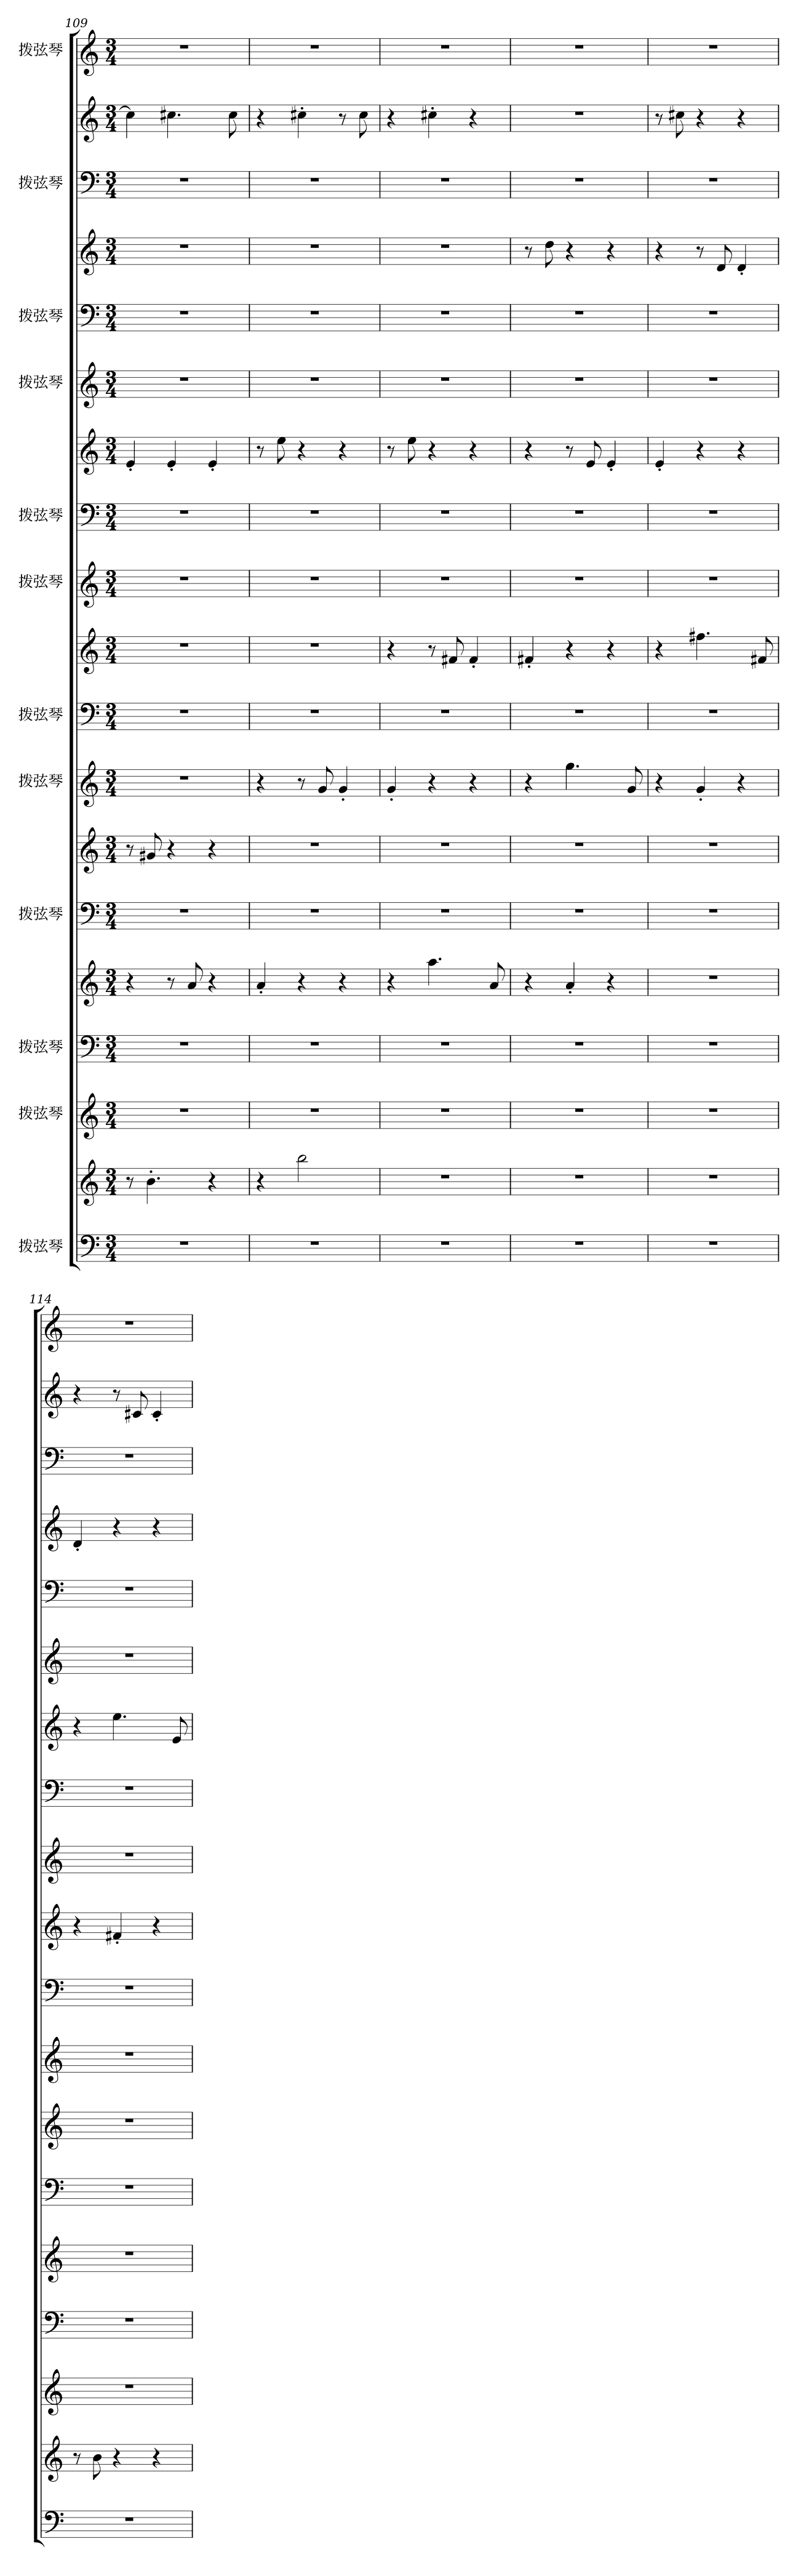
**kern	**kern	**kern	**kern	**kern	**kern	**kern	**kern	**kern	**kern	**kern	**kern	**kern	**kern	**kern	**kern	**kern	**kern	**kern
*part12	*part12	*part11	*part10	*part10	*part9	*part9	*part8	*part7	*part7	*part6	*part5	*part5	*part4	*part3	*part3	*part2	*part2	*part1
*staff19	*staff18	*staff17	*staff16	*staff15	*staff14	*staff13	*staff12	*staff11	*staff10	*staff9	*staff8	*staff7	*staff6	*staff5	*staff4	*staff3	*staff2	*staff1
*I"拨弦琴	*	*I"拨弦琴	*I"拨弦琴	*	*I"拨弦琴	*	*I"拨弦琴	*I"拨弦琴	*	*I"拨弦琴	*I"拨弦琴	*	*I"拨弦琴	*I"拨弦琴	*	*I"拨弦琴	*	*I"拨弦琴
*clefF4	*clefG2	*clefG2	*clefF4	*clefG2	*clefF4	*clefG2	*clefG2	*clefF4	*clefG2	*clefG2	*clefF4	*clefG2	*clefG2	*clefF4	*clefG2	*clefF4	*clefG2	*clefG2
*k[]	*k[]	*k[]	*k[]	*k[]	*k[]	*k[]	*k[]	*k[]	*k[]	*k[]	*k[]	*k[]	*k[]	*k[]	*k[]	*k[]	*k[]	*k[]
*M3/4	*M3/4	*M3/4	*M3/4	*M3/4	*M3/4	*M3/4	*M3/4	*M3/4	*M3/4	*M3/4	*M3/4	*M3/4	*M3/4	*M3/4	*M3/4	*M3/4	*M3/4	*M3/4
=109	=109	=109	=109	=109	=109	=109	=109	=109	=109	=109	=109	=109	=109	=109	=109	=109	=109	=109
2.r	8r	2.r	2.r	4r	2.r	8r	2.r	2.r	2.r	2.r	2.r	4e'/	2.r	2.r	2.r	2.r	4cc#\]	2.r
.	4.b'\	.	.	.	.	8g#X/	.	.	.	.	.	.	.	.	.	.	.	.
.	.	.	.	8r	.	4r	.	.	.	.	.	4e'/	.	.	.	.	4.cc#X\	.
.	.	.	.	8a/	.	.	.	.	.	.	.	.	.	.	.	.	.	.
.	4r	.	.	4r	.	4r	.	.	.	.	.	4e'/	.	.	.	.	.	.
.	.	.	.	.	.	.	.	.	.	.	.	.	.	.	.	.	8cc#\	.
=110	=110	=110	=110	=110	=110	=110	=110	=110	=110	=110	=110	=110	=110	=110	=110	=110	=110	=110
2.r	4r	2.r	2.r	4a'/	2.r	2.r	4r	2.r	2.r	2.r	2.r	8r	2.r	2.r	2.r	2.r	4r	2.r
.	.	.	.	.	.	.	.	.	.	.	.	8ee\	.	.	.	.	.	.
.	2bb\	.	.	4r	.	.	8r	.	.	.	.	4r	.	.	.	.	4cc#X'\	.
.	.	.	.	.	.	.	8g/	.	.	.	.	.	.	.	.	.	.	.
.	.	.	.	4r	.	.	4g'/	.	.	.	.	4r	.	.	.	.	8r	.
.	.	.	.	.	.	.	.	.	.	.	.	.	.	.	.	.	8cc#\	.
!!LO:PB:g=z
=111	=111	=111	=111	=111	=111	=111	=111	=111	=111	=111	=111	=111	=111	=111	=111	=111	=111	=111
2.r	2.r	2.r	2.r	4r	2.r	2.r	4g'/	2.r	4r	2.r	2.r	8r	2.r	2.r	2.r	2.r	4r	2.r
.	.	.	.	.	.	.	.	.	.	.	.	8ee\	.	.	.	.	.	.
.	.	.	.	4.aa\	.	.	4r	.	8r	.	.	4r	.	.	.	.	4cc#X'\	.
.	.	.	.	.	.	.	.	.	8f#X/	.	.	.	.	.	.	.	.	.
.	.	.	.	.	.	.	4r	.	4f#'/	.	.	4r	.	.	.	.	4r	.
.	.	.	.	8a/	.	.	.	.	.	.	.	.	.	.	.	.	.	.
=112	=112	=112	=112	=112	=112	=112	=112	=112	=112	=112	=112	=112	=112	=112	=112	=112	=112	=112
2.r	2.r	2.r	2.r	4r	2.r	2.r	4r	2.r	4f#X'/	2.r	2.r	4r	2.r	2.r	8r	2.r	2.r	2.r
.	.	.	.	.	.	.	.	.	.	.	.	.	.	.	8dd\	.	.	.
.	.	.	.	4a'/	.	.	4.gg\	.	4r	.	.	8r	.	.	4r	.	.	.
.	.	.	.	.	.	.	.	.	.	.	.	8e/	.	.	.	.	.	.
.	.	.	.	4r	.	.	.	.	4r	.	.	4e'/	.	.	4r	.	.	.
.	.	.	.	.	.	.	8g/	.	.	.	.	.	.	.	.	.	.	.
=113	=113	=113	=113	=113	=113	=113	=113	=113	=113	=113	=113	=113	=113	=113	=113	=113	=113	=113
2.r	2.r	2.r	2.r	2.r	2.r	2.r	4r	2.r	4r	2.r	2.r	4e'/	2.r	2.r	4r	2.r	8r	2.r
.	.	.	.	.	.	.	.	.	.	.	.	.	.	.	.	.	8cc#X\	.
.	.	.	.	.	.	.	4g'/	.	4.ff#X\	.	.	4r	.	.	8r	.	4r	.
.	.	.	.	.	.	.	.	.	.	.	.	.	.	.	8d/	.	.	.
.	.	.	.	.	.	.	4r	.	.	.	.	4r	.	.	4d'/	.	4r	.
.	.	.	.	.	.	.	.	.	8f#X/	.	.	.	.	.	.	.	.	.
=114	=114	=114	=114	=114	=114	=114	=114	=114	=114	=114	=114	=114	=114	=114	=114	=114	=114	=114
2.r	8r	2.r	2.r	2.r	2.r	2.r	2.r	2.r	4r	2.r	2.r	4r	2.r	2.r	4d'/	2.r	4r	2.r
.	8b\	.	.	.	.	.	.	.	.	.	.	.	.	.	.	.	.	.
.	4r	.	.	.	.	.	.	.	4f#X'/	.	.	4.ee\	.	.	4r	.	8r	.
.	.	.	.	.	.	.	.	.	.	.	.	.	.	.	.	.	8c#X/	.
.	4r	.	.	.	.	.	.	.	4r	.	.	.	.	.	4r	.	4c#'/	.
.	.	.	.	.	.	.	.	.	.	.	.	8e/	.	.	.	.	.	.
=	=	=	=	=	=	=	=	=	=	=	=	=	=	=	=	=	=	=
*-	*-	*-	*-	*-	*-	*-	*-	*-	*-	*-	*-	*-	*-	*-	*-	*-	*-	*-
